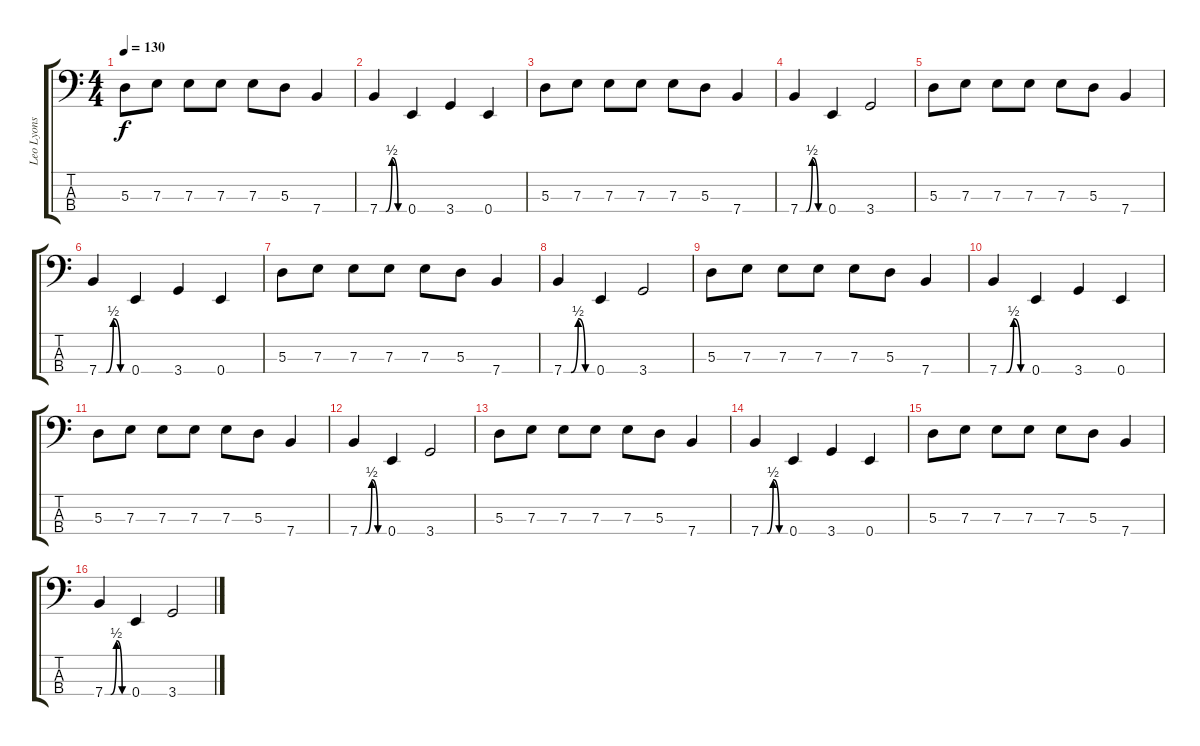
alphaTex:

\track ("Leo Lyons" "Leo Lyons") {instrument electricbassfinger}
\staff {score tabs}
\tuning (G2 D2 A1 E1) {hide}
\ts (4 4)
\tempo 130
\clef f4
\ks c
5.3.8{dy f} 7.3.8 7.3.8 7.3.8 7.3.8 5.3.8 7.4.4 |
7.4{be (custom 0 0 15 0 30 2 45 0 60 0)}.4 0.4.4 3.4.4 0.4.4 |
5.3.8 7.3.8 7.3.8 7.3.8 7.3.8 5.3.8 7.4.4 |
7.4{be (custom 0 0 15 0 30 2 45 0 60 0)}.4 0.4.4 3.4.2 |
5.3.8 7.3.8 7.3.8 7.3.8 7.3.8 5.3.8 7.4.4 |
7.4{be (custom 0 0 15 0 30 2 45 0 60 0)}.4 0.4.4 3.4.4 0.4.4 |
5.3.8 7.3.8 7.3.8 7.3.8 7.3.8 5.3.8 7.4.4 |
7.4{be (custom 0 0 15 0 30 2 45 0 60 0)}.4 0.4.4 3.4.2 |
5.3.8 7.3.8 7.3.8 7.3.8 7.3.8 5.3.8 7.4.4 |
7.4{be (custom 0 0 15 0 30 2 45 0 60 0)}.4 0.4.4 3.4.4 0.4.4 |
5.3.8 7.3.8 7.3.8 7.3.8 7.3.8 5.3.8 7.4.4 |
7.4{be (custom 0 0 15 0 30 2 45 0 60 0)}.4 0.4.4 3.4.2 |
5.3.8 7.3.8 7.3.8 7.3.8 7.3.8 5.3.8 7.4.4 |
7.4{be (custom 0 0 15 0 30 2 45 0 60 0)}.4 0.4.4 3.4.4 0.4.4 |
5.3.8 7.3.8 7.3.8 7.3.8 7.3.8 5.3.8 7.4.4 |
7.4{be (custom 0 0 15 0 30 2 45 0 60 0)}.4 0.4.4 3.4.2
